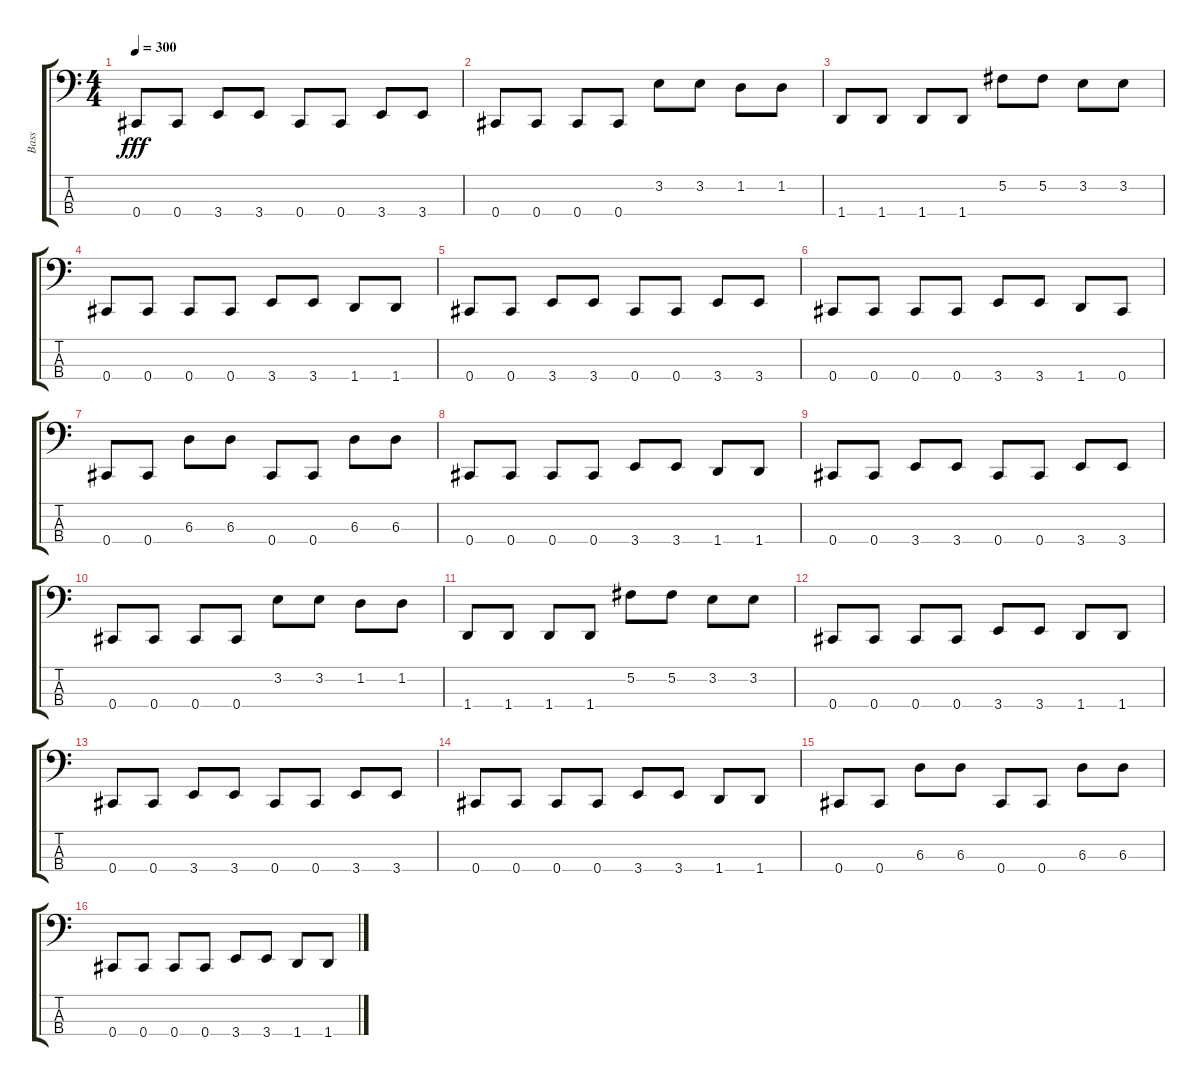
\track ("Bass" "Bass") {instrument electricbassfinger}
\staff {score tabs}
\tuning (Gb2 Db2 Ab1 Db1) {hide}
\ts (4 4)
\tempo 300
\clef f4
\ks c
0.4.8{dy fff} 0.4.8 3.4.8 3.4.8 0.4.8 0.4.8 3.4.8 3.4.8 |
0.4.8 0.4.8 0.4.8 0.4.8 3.2.8 3.2.8 1.2.8 1.2.8 |
1.4.8 1.4.8 1.4.8 1.4.8 5.2.8 5.2.8 3.2.8 3.2.8 |
0.4.8 0.4.8 0.4.8 0.4.8 3.4.8 3.4.8 1.4.8 1.4.8 |
0.4.8 0.4.8 3.4.8 3.4.8 0.4.8 0.4.8 3.4.8 3.4.8 |
0.4.8 0.4.8 0.4.8 0.4.8 3.4.8 3.4.8 1.4.8 0.4.8 |
0.4.8 0.4.8 6.3.8 6.3.8 0.4.8 0.4.8 6.3.8 6.3.8 |
0.4.8 0.4.8 0.4.8 0.4.8 3.4.8 3.4.8 1.4.8 1.4.8 |
0.4.8 0.4.8 3.4.8 3.4.8 0.4.8 0.4.8 3.4.8 3.4.8 |
0.4.8 0.4.8 0.4.8 0.4.8 3.2.8 3.2.8 1.2.8 1.2.8 |
1.4.8 1.4.8 1.4.8 1.4.8 5.2.8 5.2.8 3.2.8 3.2.8 |
0.4.8 0.4.8 0.4.8 0.4.8 3.4.8 3.4.8 1.4.8 1.4.8 |
0.4.8 0.4.8 3.4.8 3.4.8 0.4.8 0.4.8 3.4.8 3.4.8 |
0.4.8 0.4.8 0.4.8 0.4.8 3.4.8 3.4.8 1.4.8 1.4.8 |
0.4.8 0.4.8 6.3.8 6.3.8 0.4.8 0.4.8 6.3.8 6.3.8 |
0.4.8 0.4.8 0.4.8 0.4.8 3.4.8 3.4.8 1.4.8 1.4.8
